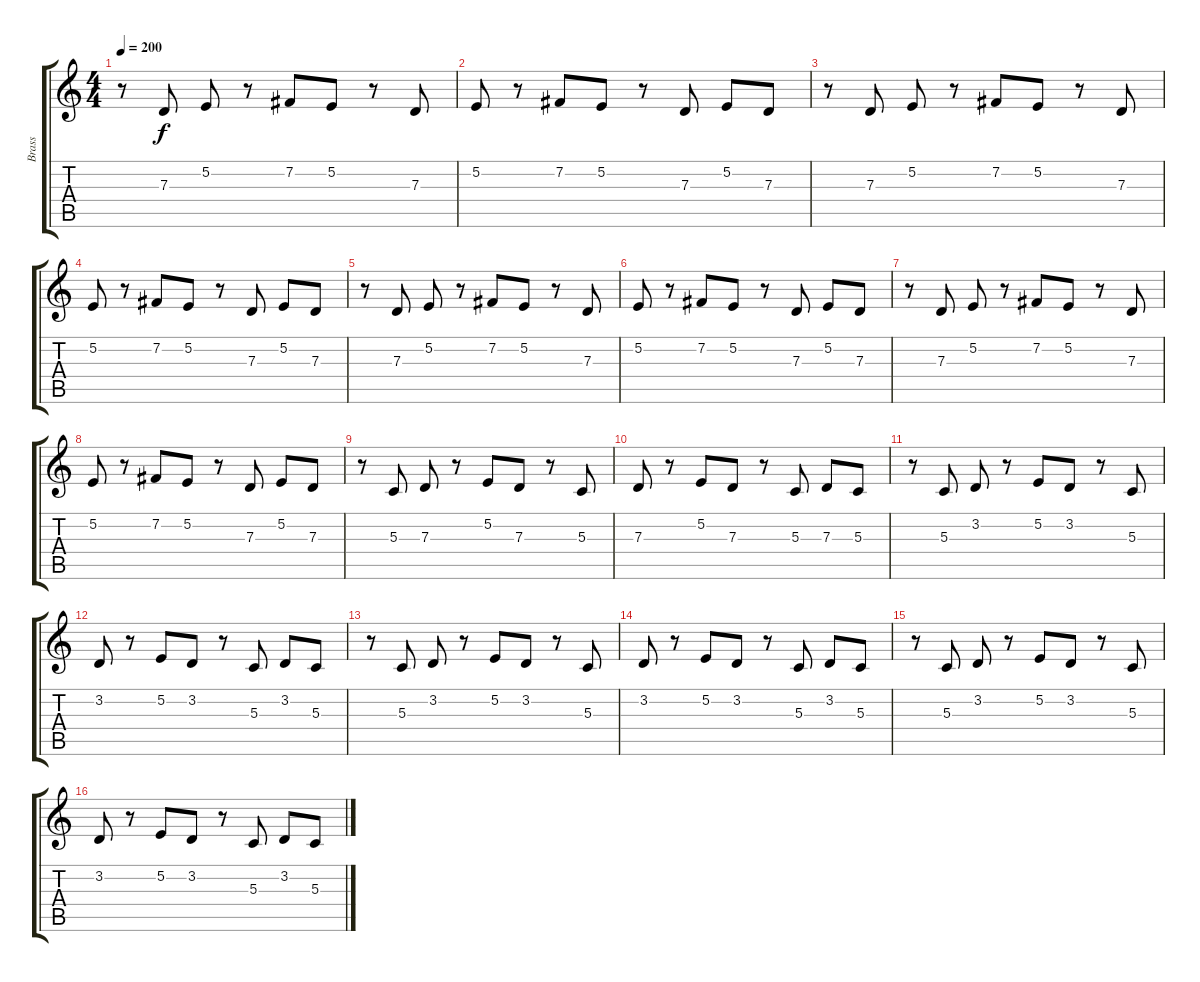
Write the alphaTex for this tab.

\track ("Brass" "Brass") {instrument trumpet}
\staff {score tabs}
\tuning (E5 B3 G3 D3 A2 E2) {hide}
\ts (4 4)
\tempo 200
\clef g2
\ks c
r.8{dy f} 7.3.8 5.2.8 r.8 7.2.8 5.2.8 r.8 7.3.8 |
5.2.8 r.8 7.2.8 5.2.8 r.8 7.3.8 5.2.8 7.3.8 |
r.8 7.3.8 5.2.8 r.8 7.2.8 5.2.8 r.8 7.3.8 |
5.2.8 r.8 7.2.8 5.2.8 r.8 7.3.8 5.2.8 7.3.8 |
r.8 7.3.8 5.2.8 r.8 7.2.8 5.2.8 r.8 7.3.8 |
5.2.8 r.8 7.2.8 5.2.8 r.8 7.3.8 5.2.8 7.3.8 |
r.8 7.3.8 5.2.8 r.8 7.2.8 5.2.8 r.8 7.3.8 |
5.2.8 r.8 7.2.8 5.2.8 r.8 7.3.8 5.2.8 7.3.8 |
r.8 5.3.8 7.3.8 r.8 5.2.8 7.3.8 r.8 5.3.8 |
7.3.8 r.8 5.2.8 7.3.8 r.8 5.3.8 7.3.8 5.3.8 |
r.8 5.3.8 3.2.8 r.8 5.2.8 3.2.8 r.8 5.3.8 |
3.2.8 r.8 5.2.8 3.2.8 r.8 5.3.8 3.2.8 5.3.8 |
r.8 5.3.8 3.2.8 r.8 5.2.8 3.2.8 r.8 5.3.8 |
3.2.8 r.8 5.2.8 3.2.8 r.8 5.3.8 3.2.8 5.3.8 |
r.8 5.3.8 3.2.8 r.8 5.2.8 3.2.8 r.8 5.3.8 |
3.2.8 r.8 5.2.8 3.2.8 r.8 5.3.8 3.2.8 5.3.8
